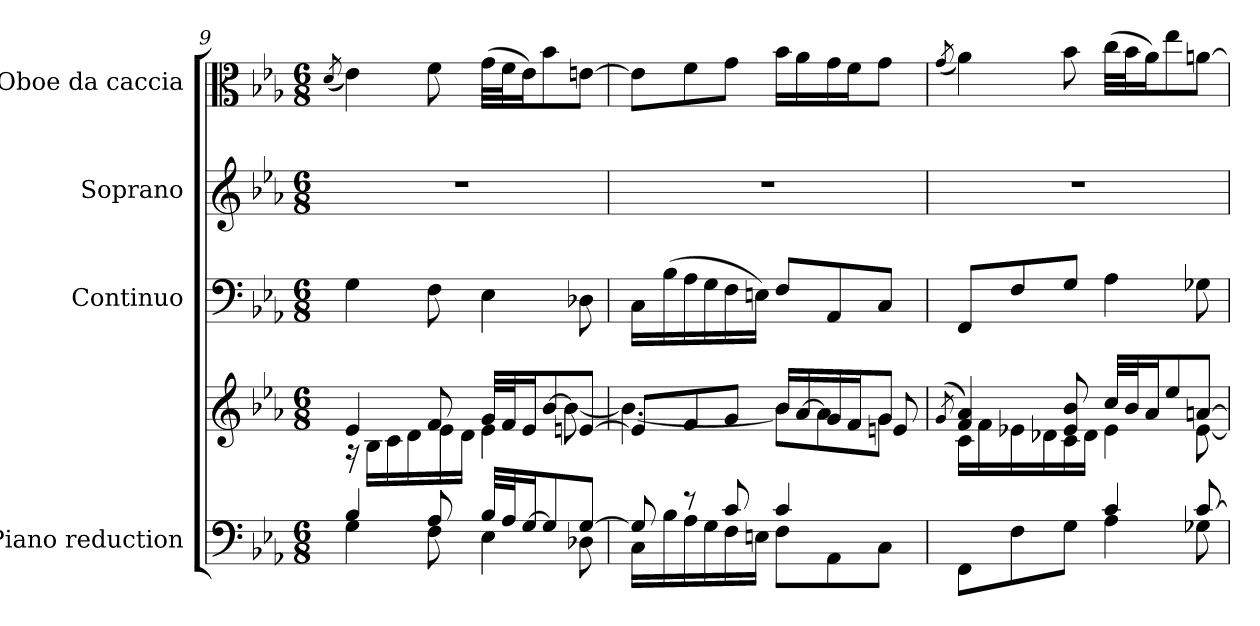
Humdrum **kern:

**kern	**kern	**kern	**kern	**kern
*part4	*part4	*part3	*part2	*part1
*staff5	*staff4	*staff3	*staff2	*staff1
*I"Piano reduction	*	*I"Continuo	*I"Soprano	*I"Oboe da caccia
*I'Pno	*	*	*	*I'Ob
*clefF4	*clefG2	*clefF4	*clefG2	*clefC3
*k[b-e-a-]	*k[b-e-a-]	*k[b-e-a-]	*k[b-e-a-]	*k[b-e-a-]
*M6/8	*M6/8	*M6/8	*M6/8	*M6/8
=9	=9	=9	=9	=9
.	.	.	.	(8qd/
*^	*^	*	*	*
4B-/	4G\	4e-/	16r	4G\	2.r	4e-\)
.	.	.	16B-\LL	.	.	.
.	.	.	16c\	.	.	.
.	.	.	16d\	.	.	.
8A-/	8F\	8f/	16e-\	8F\	.	8f\
.	.	.	16d\JJ	.	.	.
32B-/LLL	4E-\	32g/LLL	4e-\	4E-\	.	(32g\LLL
32A-/J	.	32f/J	.	.	.	32f\J
[16G/J	.	16e-/J	.	.	.	16e-\J)
8G/]	.	[8b-/	.	.	.	8b-\
[8G/J	8D-X\	[<8en/J	8b-\_	8D-X\	.	[8en\J
=10	=10	=10	=10	=10	=10	=10
*	*	*	*^	*	*	*
8G/]	16C\LL	8e/L]	4.b-\_	8ryy	16C\LL	2.r	8e\L]
.	16B-\	.	.	.	(16B-\	.	.
*	*	*	*v	*v	*	*	*
8r	16A-\	8f/	.	16A-\	.	8f\
.	16G\	.	.	16G\	.	.
8c/	16F\	8g/J	.	16F\	.	8g\J
.	16En\JJ	.	.	16En\JJ)	.	.
4c/	8F\L	16b-/LL	8b-\L]	8F/L	.	16b-\LL
.	.	[16a-/	.	.	.	16a-\
.	8AA-\	16g/	8a-\]	8AA-/	.	16g\
.	.	16f/J	.	.	.	16f\J
*	*	*	*^	*	*	*
8ryy	8C\J	8g/J	8g\J	8en/	8C/J	.	8g\J
*	*	*v	*v	*v	*	*	*
!!LO:LB:g=z
=11	=11	=11	=11	=11	=11
.	.	(8qg/	.	.	(8qg/
*	*	*^	*	*	*
4.ryy	8FF\L	4f/ 4a-/)	16c\LL	8FF/L	2.r	4a-\)
.	.	.	16f\	.	.	.
.	8F\	.	16e-X\	8F/	.	.
.	.	.	16d-X\	.	.	.
.	8G\J	8e-/ 8b-/	16c\	8G/J	.	8b-\
.	.	.	16d-\JJ	.	.	.
4c/	4A-\	32cc/LLL	4e-\	4A-\	.	(32cc\LLL
.	.	32b-/J	.	.	.	32b-\J
.	.	16a-/J	.	.	.	16a-\J)
.	.	8ee-/	.	.	.	8ee-\
[8c/	8G-X\	[8an/J	[8e-\	8G-X\	.	[8an\J
*v	*v	*	*	*	*	*
*	*v	*v	*	*	*
=	=	=	=	=
*-	*-	*-	*-	*-
